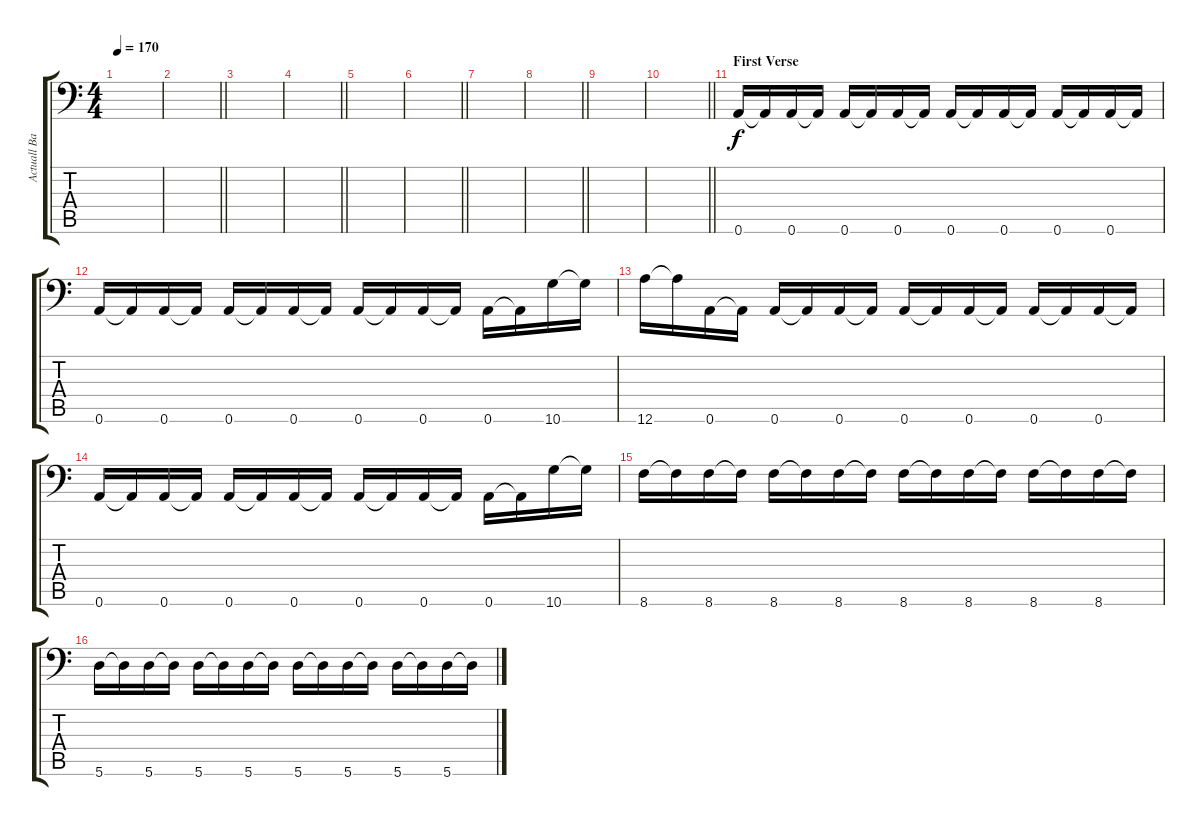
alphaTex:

\track ("Actuall Bas" "Actuall Ba") {instrument electricbasspick}
\staff {score tabs}
\tuning (B3 Gb3 D3 A2 E2 A1) {hide}
\ts (4 4)
\tempo 170
\clef f4
\ks c
|
\barLineRight lightlight
|
|
\barLineRight lightlight
|
|
\barLineRight lightlight
|
|
\barLineRight lightlight
|
|
\barLineRight lightlight
|
\section ("" "First Verse")
0.6.16 0.6{t}.16 0.6.16 0.6{t}.16 0.6.16 0.6{t}.16 0.6.16 0.6{t}.16 0.6.16 0.6{t}.16 0.6.16 0.6{t}.16 0.6.16 0.6{t}.16 0.6.16 0.6{t}.16 |
0.6.16 0.6{t}.16 0.6.16 0.6{t}.16 0.6.16 0.6{t}.16 0.6.16 0.6{t}.16 0.6.16 0.6{t}.16 0.6.16 0.6{t}.16 0.6.16 0.6{t}.16 10.6.16 10.6{t}.16 |
12.6.16 12.6{t}.16 0.6.16 0.6{t}.16 0.6.16 0.6{t}.16 0.6.16 0.6{t}.16 0.6.16 0.6{t}.16 0.6.16 0.6{t}.16 0.6.16 0.6{t}.16 0.6.16 0.6{t}.16 |
0.6.16 0.6{t}.16 0.6.16 0.6{t}.16 0.6.16 0.6{t}.16 0.6.16 0.6{t}.16 0.6.16 0.6{t}.16 0.6.16 0.6{t}.16 0.6.16 0.6{t}.16 10.6.16 10.6{t}.16 |
8.6.16 8.6{t}.16 8.6.16 8.6{t}.16 8.6.16 8.6{t}.16 8.6.16 8.6{t}.16 8.6.16 8.6{t}.16 8.6.16 8.6{t}.16 8.6.16 8.6{t}.16 8.6.16 8.6{t}.16 |
5.6.16 5.6{t}.16 5.6.16 5.6{t}.16 5.6.16 5.6{t}.16 5.6.16 5.6{t}.16 5.6.16 5.6{t}.16 5.6.16 5.6{t}.16 5.6.16 5.6{t}.16 5.6.16 5.6{t}.16
